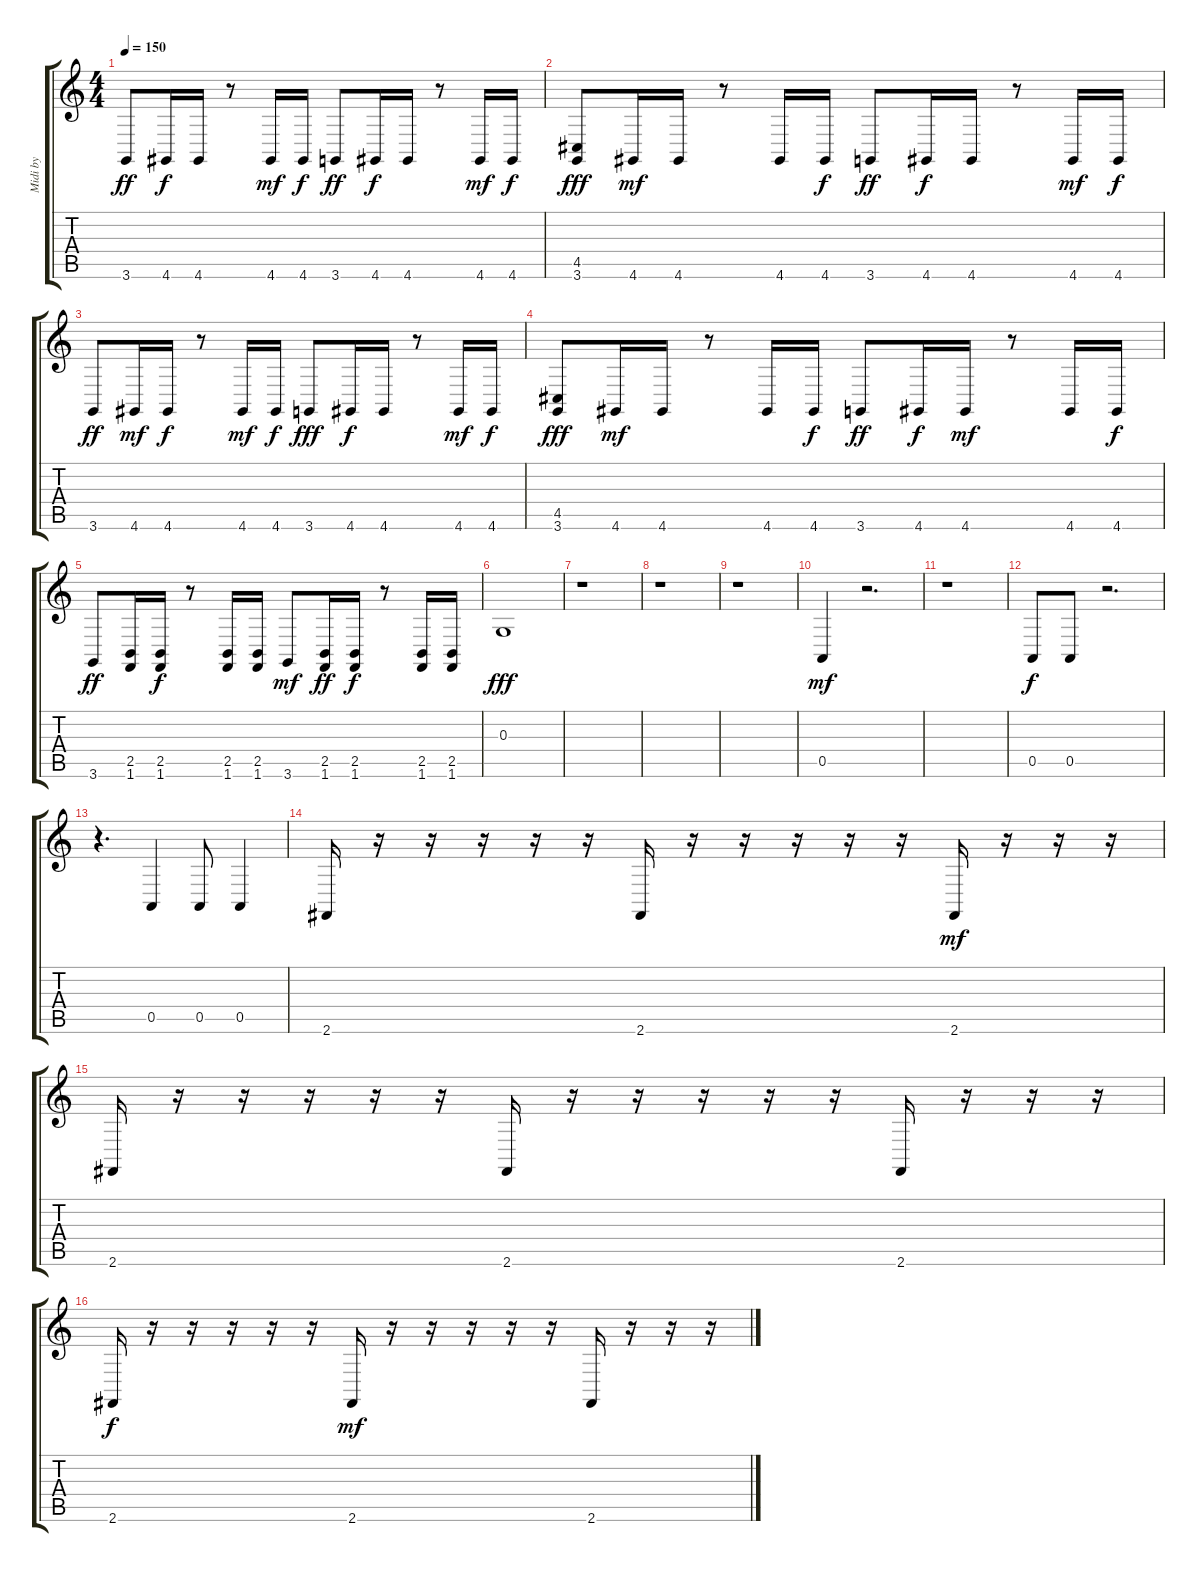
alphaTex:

\track ("Midi by   " "Midi by   ") {instrument acousticgrandpiano}
\staff {score tabs}
\tuning (E4 B3 G3 D3 A2 E2) {hide}
\ts (4 4)
\tempo 150
\clef g2
\ks c
3.6.8{dy ff} 4.6.16{dy f} 4.6.16 r.8 4.6.16{dy mf} 4.6.16{dy f} 3.6.8{dy ff} 4.6.16{dy f} 4.6.16 r.8 4.6.16{dy mf} 4.6.16{dy f} |
(4.5 3.6).8{dy fff} 4.6.16{dy mf} 4.6.16 r.8 4.6.16 4.6.16{dy f} 3.6.8{dy ff} 4.6.16{dy f} 4.6.16 r.8 4.6.16{dy mf} 4.6.16{dy f} |
3.6.8{dy ff} 4.6.16{dy mf} 4.6.16{dy f} r.8 4.6.16{dy mf} 4.6.16{dy f} 3.6.8{dy fff} 4.6.16{dy f} 4.6.16 r.8 4.6.16{dy mf} 4.6.16{dy f} |
(4.5 3.6).8{dy fff} 4.6.16{dy mf} 4.6.16 r.8 4.6.16 4.6.16{dy f} 3.6.8{dy ff} 4.6.16{dy f} 4.6.16{dy mf} r.8 4.6.16 4.6.16{dy f} |
3.6.8{dy ff} (2.5 1.6).16 (2.5 1.6).16{dy f} r.8 (2.5 1.6).16 (2.5 1.6).16 3.6.8{dy mf} (2.5 1.6).16{dy ff} (2.5 1.6).16{dy f} r.8 (2.5 1.6).16 (2.5 1.6).16 |
0.3.1{dy fff} |
r.1 |
r.1 |
r.1 |
0.5.4{dy mf volume 12} r.2{d} |
r.1 |
0.5.8{dy f} 0.5.8 r.2{d} |
r.4{d} 0.5.4 0.5.8 0.5.4 |
2.6.16{volume 12} r.16 r.16 r.16 r.16 r.16 2.6.16{volume 6} r.16 r.16 r.16 r.16 r.16 2.6.16{dy mf} r.16 r.16 r.16 |
2.6.16{volume 12} r.16 r.16 r.16 r.16 r.16 2.6.16{volume 6} r.16 r.16 r.16 r.16 r.16 2.6.16 r.16 r.16 r.16 |
2.6.16{dy f volume 12} r.16 r.16 r.16 r.16 r.16 2.6.16{dy mf volume 6} r.16 r.16 r.16 r.16 r.16 2.6.16 r.16 r.16 r.16
